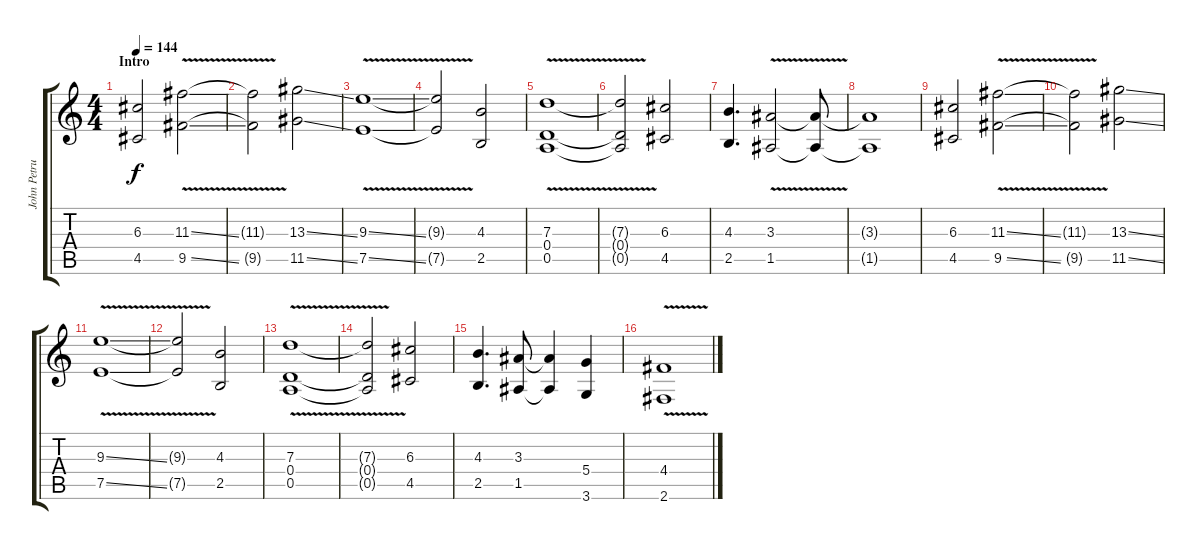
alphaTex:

\track ("John Petrucci - guitar" "John Petru") {instrument distortionguitar}
\staff {score tabs}
\tuning (E4 B3 G3 D3 A2 E2) {hide}
\ts (4 4)
\section ("" "Intro")
\tempo 144
\clef g2
\ks c
(6.3 4.5).2{dy f instrument distortionguitar} (11.3{v ss} 9.5{v ss}).2 |
(11.3{t} 9.5{t}).2 (13.3{ss} 11.5{ss}).2 |
(9.3{v ss} 7.5{v ss}).1 |
(9.3{t} 7.5{t}).2 (4.3 2.5).2 |
(7.3{v} 0.4{v} 0.5{v}).1 |
(7.3{t} 0.4{t} 0.5{t}).2 (6.3 4.5).2 |
(4.3 2.5).4{d} (3.3{v} 1.5{v}).2 (3.3{t} 1.5{t}).8 |
(3.3{t} 1.5{t}).1 |
(6.3 4.5).2 (11.3{v ss} 9.5{v ss}).2 |
(11.3{t} 9.5{t}).2 (13.3{ss} 11.5{ss}).2 |
(9.3{v ss} 7.5{v ss}).1 |
(9.3{t} 7.5{t}).2 (4.3 2.5).2 |
(7.3{v} 0.4{v} 0.5{v}).1 |
(7.3{t} 0.4{t} 0.5{t}).2 (6.3 4.5).2 |
(4.3 2.5).4{d} (3.3 1.5).8 (3.3{t} 1.5{t}).4 (5.4 3.6).4 |
(4.4{v} 2.6{v}).1
